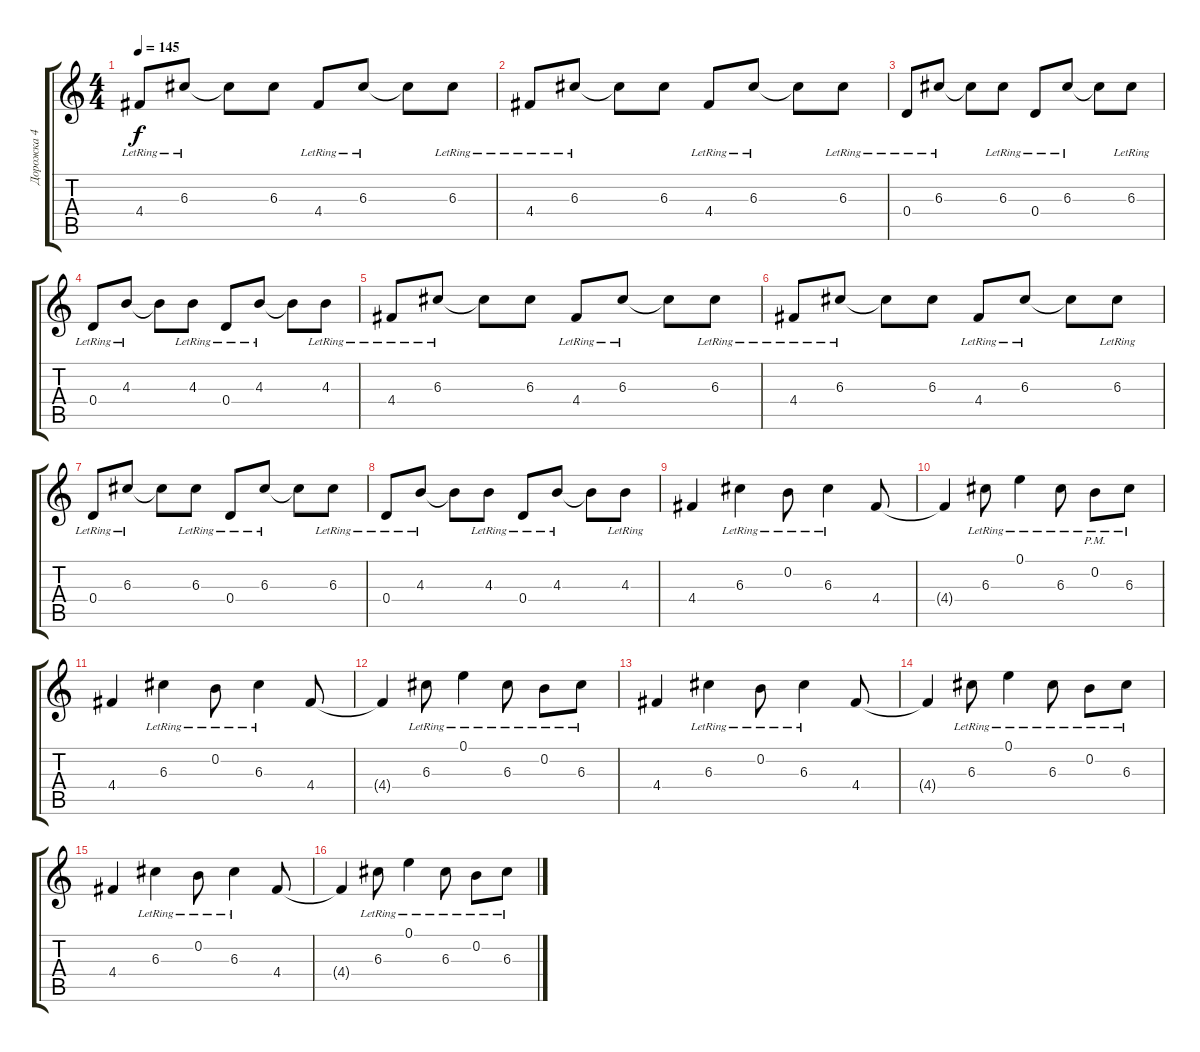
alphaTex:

\track ("Дорожка 4" "Дорожка 4") {instrument electricguitarmuted}
\staff {score tabs}
\tuning (E4 B3 G3 D3 A2 E2) {hide}
\ts (4 4)
\tempo 145
\clef g2
\ks c
4.4{lr}.8{dy f} 6.3{lr}.8 6.3{t}.8 6.3.8 4.4{lr}.8 6.3{lr}.8 6.3{t}.8 6.3{lr}.8 |
4.4{lr}.8 6.3{lr}.8 6.3{t}.8 6.3.8 4.4{lr}.8 6.3{lr}.8 6.3{t}.8 6.3{lr}.8 |
0.4{lr}.8 6.3{lr}.8 6.3{t}.8 6.3{lr}.8 0.4{lr}.8 6.3{lr}.8 6.3{t}.8 6.3{lr}.8 |
0.4{lr}.8 4.3{lr}.8 4.3{t}.8 4.3{lr}.8 0.4{lr}.8 4.3{lr}.8 4.3{t}.8 4.3{lr}.8 |
4.4{lr}.8 6.3{lr}.8 6.3{t}.8 6.3.8 4.4{lr}.8 6.3{lr}.8 6.3{t}.8 6.3{lr}.8 |
4.4{lr}.8 6.3{lr}.8 6.3{t}.8 6.3.8 4.4{lr}.8 6.3{lr}.8 6.3{t}.8 6.3{lr}.8 |
0.4{lr}.8 6.3{lr}.8 6.3{t}.8 6.3{lr}.8 0.4{lr}.8 6.3{lr}.8 6.3{t}.8 6.3{lr}.8 |
0.4{lr}.8 4.3{lr}.8 4.3{t}.8 4.3{lr}.8 0.4{lr}.8 4.3{lr}.8 4.3{t}.8 4.3{lr}.8 |
4.4.4 6.3{lr}.4 0.2{lr}.8 6.3{lr}.4 4.4.8 |
4.4{t}.4 6.3{lr}.8 0.1{lr}.4 6.3{lr}.8 0.2{pm lr}.8 6.3{lr}.8 |
4.4.4 6.3{lr}.4 0.2{lr}.8 6.3{lr}.4 4.4.8 |
4.4{t}.4 6.3{lr}.8 0.1{lr}.4 6.3{lr}.8 0.2{lr}.8 6.3{lr}.8 |
4.4.4 6.3{lr}.4 0.2{lr}.8 6.3{lr}.4 4.4.8 |
4.4{t}.4 6.3{lr}.8 0.1{lr}.4 6.3{lr}.8 0.2{lr}.8 6.3{lr}.8 |
4.4.4 6.3{lr}.4 0.2{lr}.8 6.3{lr}.4 4.4.8 |
4.4{t}.4 6.3{lr}.8 0.1{lr}.4 6.3{lr}.8 0.2{lr}.8 6.3{lr}.8
